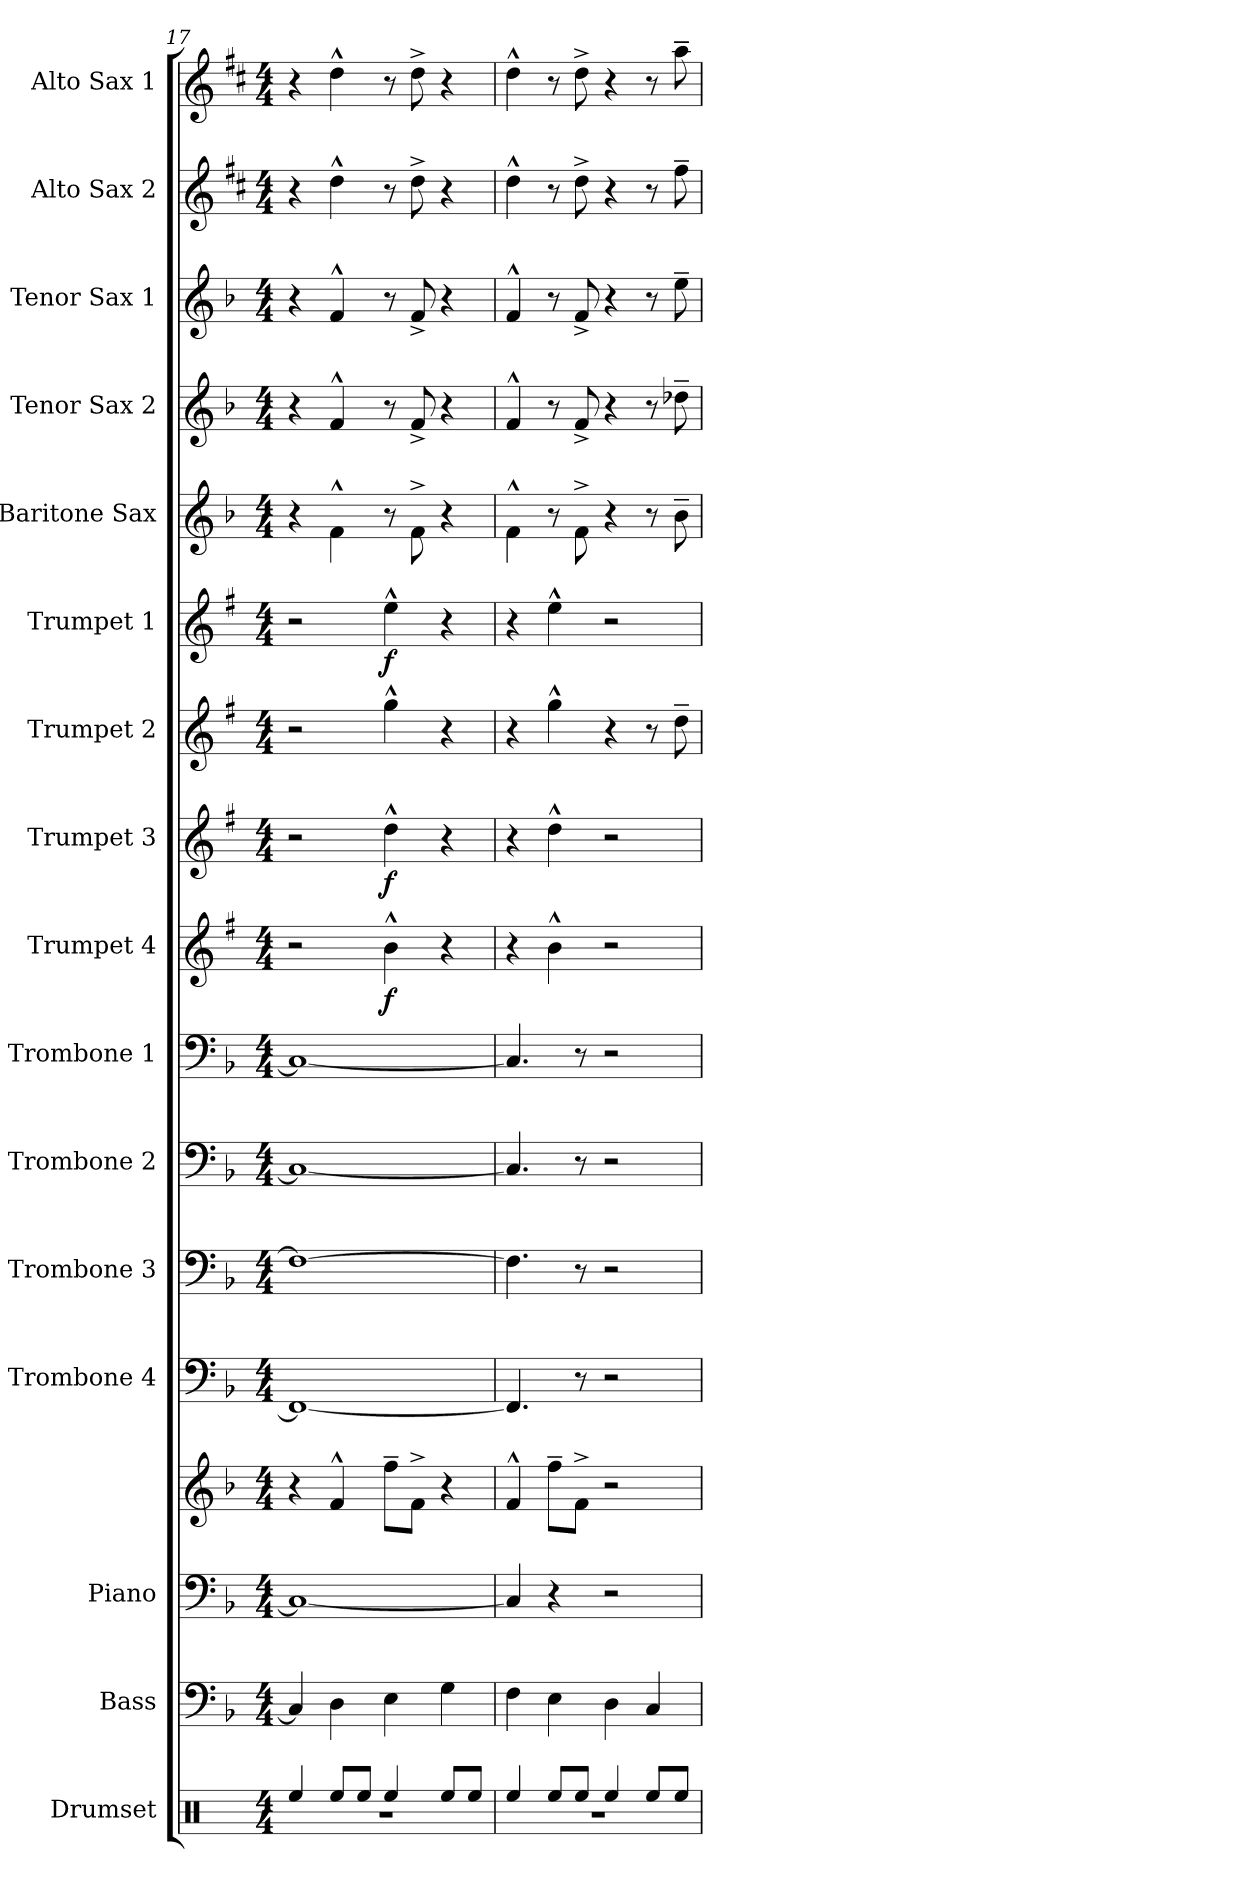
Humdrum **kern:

**kern	**kern	**kern	**kern	**kern	**kern	**kern	**kern	**kern	**dynam	**kern	**dynam	**kern	**kern	**dynam	**kern	**kern	**kern	**kern	**kern
*part16	*part15	*part14	*part14	*part13	*part12	*part11	*part10	*part9	*part9	*part8	*part8	*part7	*part6	*part6	*part5	*part4	*part3	*part2	*part1
*staff17	*staff16	*staff15	*staff14	*staff13	*staff12	*staff11	*staff10	*staff9	*staff9	*staff8	*staff8	*staff7	*staff6	*staff6	*staff5	*staff4	*staff3	*staff2	*staff1
*I"Drumset	*I"Bass	*I"Piano	*	*I"Trombone 4	*I"Trombone 3	*I"Trombone 2	*I"Trombone 1	*I"Trumpet 4	*	*I"Trumpet 3	*	*I"Trumpet 2	*I"Trumpet 1	*	*I"Baritone Sax	*I"Tenor Sax 2	*I"Tenor Sax 1	*I"Alto Sax 2	*I"Alto Sax 1
*I'Drs.	*I'Bass	*I'Piano	*	*I'Tbn. 4	*I'Tbn. 3	*I'Tbn. 2	*I'Tbn. 1	*I'Tpt. 4	*	*I'Tpt. 3	*	*I'Tpt. 2	*I'Tpt. 1	*	*I'Bari	*I'Tenor 2	*I'Tenor 1	*I'Alto 2	*I'Alto 1
*clefX	*clefF4	*clefF4	*clefG2	*clefF4	*clefF4	*clefF4	*clefF4	*clefG2	*	*clefG2	*	*clefG2	*clefG2	*	*clefG2	*clefG2	*clefG2	*clefG2	*clefG2
*	*ITrd7c12	*	*	*	*	*	*	*ITrd1c2	*	*ITrd1c2	*	*ITrd1c2	*ITrd1c2	*	*ITrd12c21	*ITrd8c14	*ITrd8c14	*ITrd5c9	*ITrd5c9
*k[]	*k[b-]	*k[b-]	*k[b-]	*k[b-]	*k[b-]	*k[b-]	*k[b-]	*k[b-]	*	*k[b-]	*	*k[b-]	*k[b-]	*	*k[b-]	*k[b-]	*k[b-]	*k[b-]	*k[b-]
*M4/4	*M4/4	*M4/4	*M4/4	*M4/4	*M4/4	*M4/4	*M4/4	*M4/4	*	*M4/4	*	*M4/4	*M4/4	*	*M4/4	*M4/4	*M4/4	*M4/4	*M4/4
=17	=17	=17	=17	=17	=17	=17	=17	=17	=17	=17	=17	=17	=17	=17	=17	=17	=17	=17	=17
*^	*	*	*	*	*	*	*	*	*	*	*	*	*	*	*	*	*	*	*
4Ree/	1r	4CC/]	1C_	4r	1FF_	1F_	1C_	1C_	2r	.	2r	.	2r	2r	.	4r	4r	4r	4r	4r
8Ree/L	.	4DD\	.	4f^^/	.	.	.	.	.	.	.	.	.	.	.	4F^^\	4F^^/	4F^^/	4f^^\	4f^^\
8Ree/J	.	.	.	.	.	.	.	.	.	.	.	.	.	.	.	.	.	.	.	.
!	!	!	!	!	!	!	!	!	!	!LO:DY:b	!	!LO:DY:b	!	!	!LO:DY:b	!	!	!	!	!
4Ree/	.	4EE\	.	8ff~\L	.	.	.	.	4a^^\	f	4cc^^\	f	4ff^^\	4dd^^\	f	8r	8r	8r	8r	8r
.	.	.	.	8f^\J	.	.	.	.	.	.	.	.	.	.	.	8F^\	8F^/	8F^/	8f^\	8f^\
8Ree/L	.	4GG\	.	4r	.	.	.	.	4r	.	4r	.	4r	4r	.	4r	4r	4r	4r	4r
8Ree/J	.	.	.	.	.	.	.	.	.	.	.	.	.	.	.	.	.	.	.	.
=18	=18	=18	=18	=18	=18	=18	=18	=18	=18	=18	=18	=18	=18	=18	=18	=18	=18	=18	=18	=18
4Ree/	1r	4FF\	4C/]	4f^^/	4.FF/]	4.F\]	4.C/]	4.C/]	4r	.	4r	.	4r	4r	.	4F^^\	4F^^/	4F^^/	4f^^\	4f^^\
8Ree/L	.	4EE\	4r	8ff~\L	.	.	.	.	4a^^\	.	4cc^^\	.	4ff^^\	4dd^^\	.	8r	8r	8r	8r	8r
8Ree/J	.	.	.	8f^\J	8r	8r	8r	8r	.	.	.	.	.	.	.	8F^\	8F^/	8F^/	8f^\	8f^\
4Ree/	.	4DD\	2r	2r	2r	2r	2r	2r	2r	.	2r	.	4r	2r	.	4r	4r	4r	4r	4r
8Ree/L	.	4CC/	.	.	.	.	.	.	.	.	.	.	8r	.	.	8r	8r	8r	8r	8r
8Ree/J	.	.	.	.	.	.	.	.	.	.	.	.	8cc~\	.	.	8B-~\	8d-X~\	8e~\	8a~\	8cc~\
*v	*v	*	*	*	*	*	*	*	*	*	*	*	*	*	*	*	*	*	*	*
=	=	=	=	=	=	=	=	=	=	=	=	=	=	=	=	=	=	=	=
*-	*-	*-	*-	*-	*-	*-	*-	*-	*-	*-	*-	*-	*-	*-	*-	*-	*-	*-	*-
